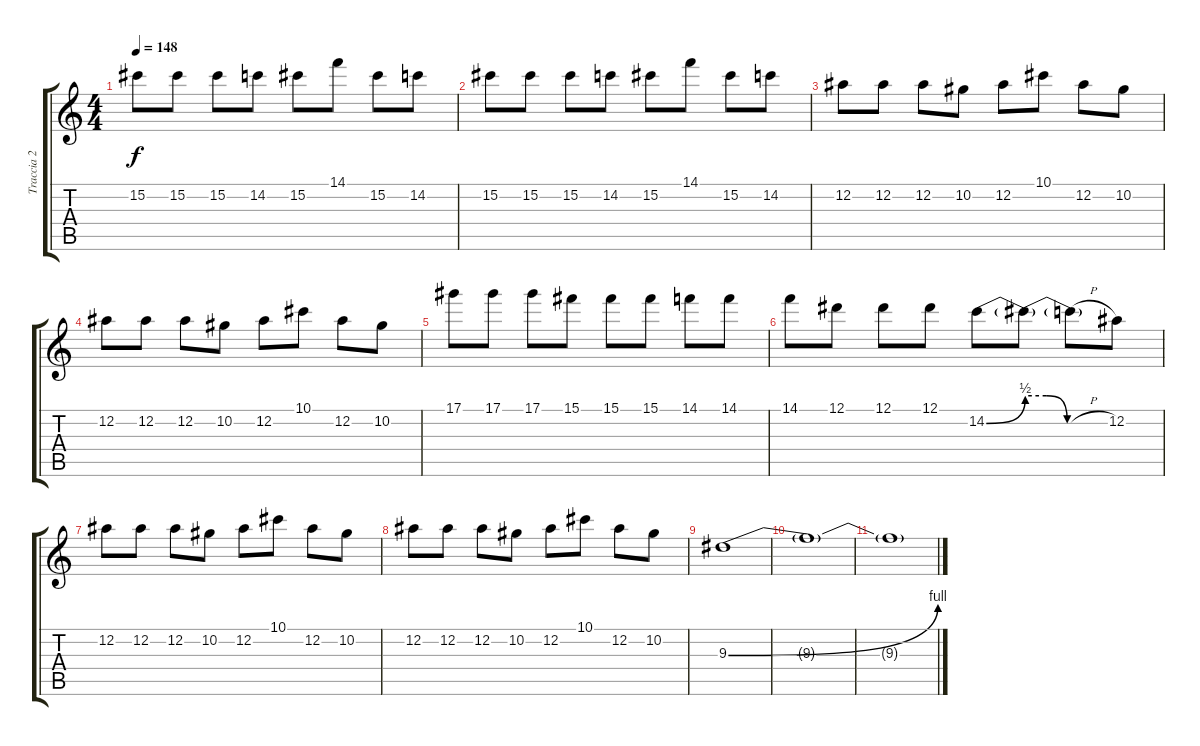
\track ("Traccia 2" "Traccia 2") {solo instrument distortionguitar}
\staff {score tabs}
\tuning (Eb4 Bb3 Gb3 Db3 Ab2 Db2) {hide}
\ts (4 4)
\tempo 148
\clef g2
\ks c
15.2.8{dy f} 15.2.8 15.2.8 14.2.8 15.2.8 14.1.8 15.2.8 14.2.8 |
15.2.8 15.2.8 15.2.8 14.2.8 15.2.8 14.1.8 15.2.8 14.2.8 |
12.2.8 12.2.8 12.2.8 10.2.8 12.2.8 10.1.8 12.2.8 10.2.8 |
12.2.8 12.2.8 12.2.8 10.2.8 12.2.8 10.1.8 12.2.8 10.2.8 |
17.1.8 17.1.8 17.1.8 15.1.8 15.1.8 15.1.8 14.1.8 14.1.8 |
14.1.8 12.1.8 12.1.8 12.1.8 14.2{be (bend 0 0 60 2)}.8 14.2{be (custom 0 2 15 2 30 0 60 0) t}.8 14.2{h t}.8 12.2.8 |
12.2.8 12.2.8 12.2.8 10.2.8 12.2.8 10.1.8 12.2.8 10.2.8 |
12.2.8 12.2.8 12.2.8 10.2.8 12.2.8 10.1.8 12.2.8 10.2.8 |
9.3{be (bend 0 0 60 4)}.1 |
9.3{t}.1 |
9.3{t}.1
